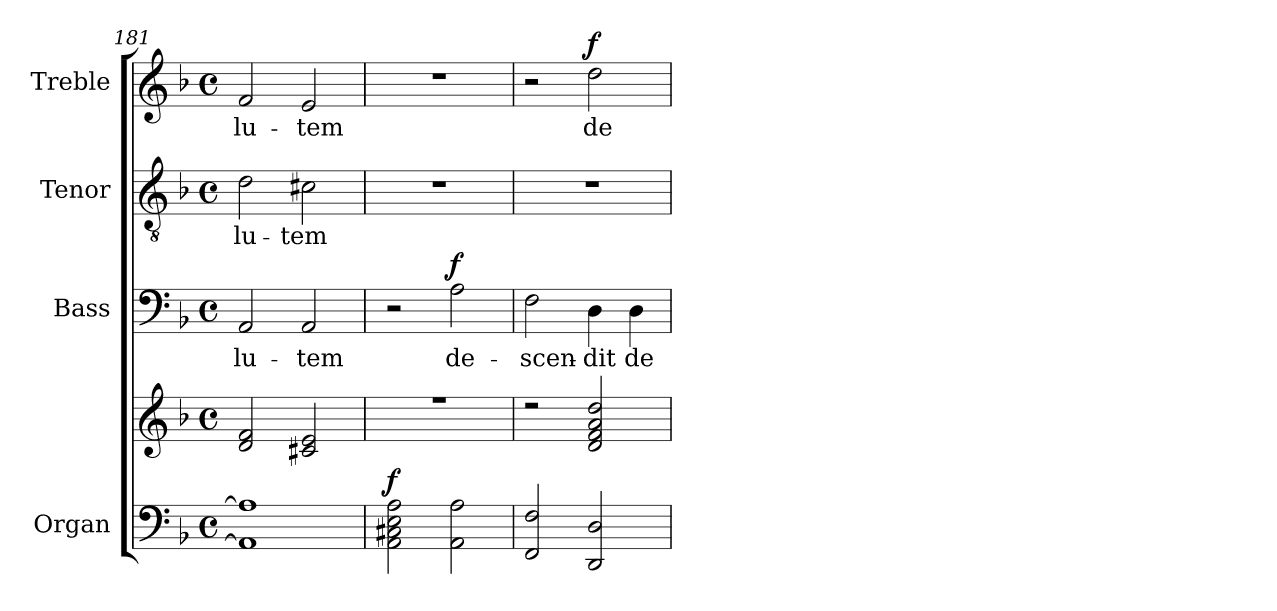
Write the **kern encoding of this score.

**kern	**kern	**dynam	**kern	**text	**dynam	**kern	**text	**kern	**text	**dynam
*part4	*part4	*part4	*part3	*part3	*part3	*part2	*part2	*part1	*part1	*part1
*staff5	*staff4	*staff4/5	*staff3	*staff3	*staff3	*staff2	*staff2	*staff1	*staff1	*staff1
*I"Organ	*	*	*I"Bass	*	*	*I"Tenor	*	*I"Treble	*	*
*I'Organ	*	*	*I'Bass	*	*	*I'Tenor	*	*I'Treble	*	*
*clefF4	*clefG2	*	*clefF4	*	*	*clefGv2	*	*clefG2	*	*
*k[b-]	*k[b-]	*	*k[b-]	*	*	*k[b-]	*	*k[b-]	*	*
*F:	*F:	*	*F:	*	*	*F:	*	*F:	*	*
*M4/4	*M4/4	*	*M4/4	*	*	*M4/4	*	*M4/4	*	*
*met(c)	*met(c)	*	*met(c)	*	*	*met(c)	*	*met(c)	*	*
=181	=181	=181	=181	=181	=181	=181	=181	=181	=181	=181
*	*^	*	*	*	*	*	*	*	*	*
!	!	!	!	!	!LO:LY:b	!	!	!LO:LY:b	!	!LO:LY:b	!
1AA] 1A]	2d 2f	1ryy	.	2AA	-lu-	.	2d	-lu-	2f	-lu-	.
!	!	!	!	!	!LO:LY:b	!	!	!LO:LY:b	!	!LO:LY:b	!
.	2c#X 2e	.	.	2AA	-tem	.	2c#X	-tem	2e	-tem	.
=182	=182	=182	=182	=182	=182	=182	=182	=182	=182	=182	=182
!	!	!	!LO:DY:a=2	!	!	!	!	!	!	!	!
2AA 2C#X 2E 2A	1r	1ryy	f	2r	.	.	1r	.	1r	.	.
!	!	!	!	!	!LO:LY:b	!LO:DY:b	!	!	!	!	!
2AA 2A	.	.	.	2A	de-	f	.	.	.	.	.
=183	=183	=183	=183	=183	=183	=183	=183	=183	=183	=183	=183
!	!	!	!	!	!LO:LY:b	!	!	!	!	!	!
2FF 2F	2r	1ryy	.	2F	-scen-	.	1r	.	2r	.	.
!	!	!	!	!	!LO:LY:b	!	!	!	!	!LO:LY:b	!LO:DY:b
2DD 2D	2d 2f 2a 2dd	.	.	4D	-dit	.	.	.	2dd	de-	f
!	!	!	!	!	!LO:LY:b	!	!	!	!	!	!
.	.	.	.	4D	de	.	.	.	.	.	.
*	*v	*v	*	*	*	*	*	*	*	*	*
=	=	=	=	=	=	=	=	=	=	=
*-	*-	*-	*-	*-	*-	*-	*-	*-	*-	*-
